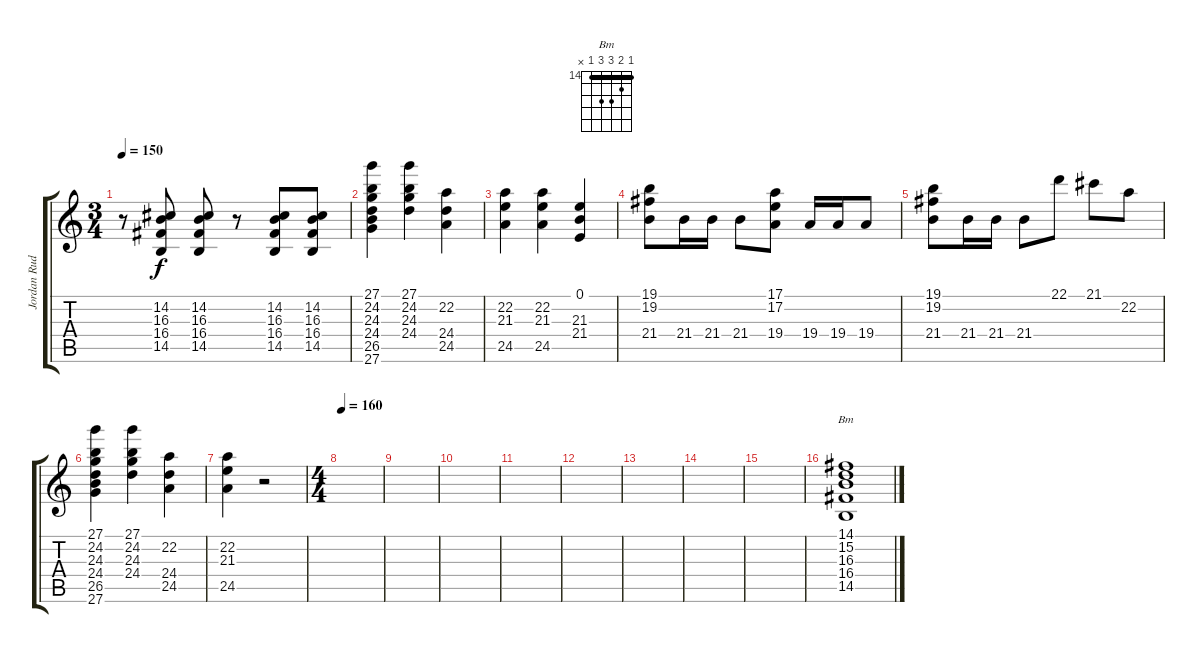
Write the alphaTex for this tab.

\track ("Jordan Rudess" "Jordan Rud") {instrument stringensemble1}
\staff {score tabs}
\tuning (E4 B3 G3 D3 A2 E2) {hide}
\chord ("Bm" 14 15 16 16 14 x) {firstfret 14 barre 14}
\ts (3 4)
\tempo 150
\clef g2
\ks c
r.8{dy f} (14.2 16.3 16.4 14.5).8 (14.2 16.3 16.4 14.5).8 r.8 (14.2 16.3 16.4 14.5).8 (14.2 16.3 16.4 14.5).8 |
(27.1 24.2 24.3 24.4 26.5 27.6).4 (27.1 24.2 24.3 24.4).4 (22.2 24.4 24.5).4 |
(22.2 21.3 24.5).4 (22.2 21.3 24.5).4 (0.1 21.3 21.4).4 |
(19.1 19.2 21.4).8 21.4.16 21.4.16 21.4.8 (17.1 17.2 19.4).8 19.4.16 19.4.16 19.4.8 |
(19.1 19.2 21.4).8 21.4.16 21.4.16 21.4.8 22.1.8 21.1.8 22.2.8 |
(27.1 24.2 24.3 24.4 26.5 27.6).4 (27.1 24.2 24.3 24.4).4 (22.2 24.4 24.5).4 |
(22.2 21.3 24.5).4 r.2 |
\ts (4 4)
\tempo 160
|
|
|
|
|
|
|
|
(14.1 15.2 16.3 16.4 14.5).1{ch "Bm" volume 4 instrument stringensemble1}
